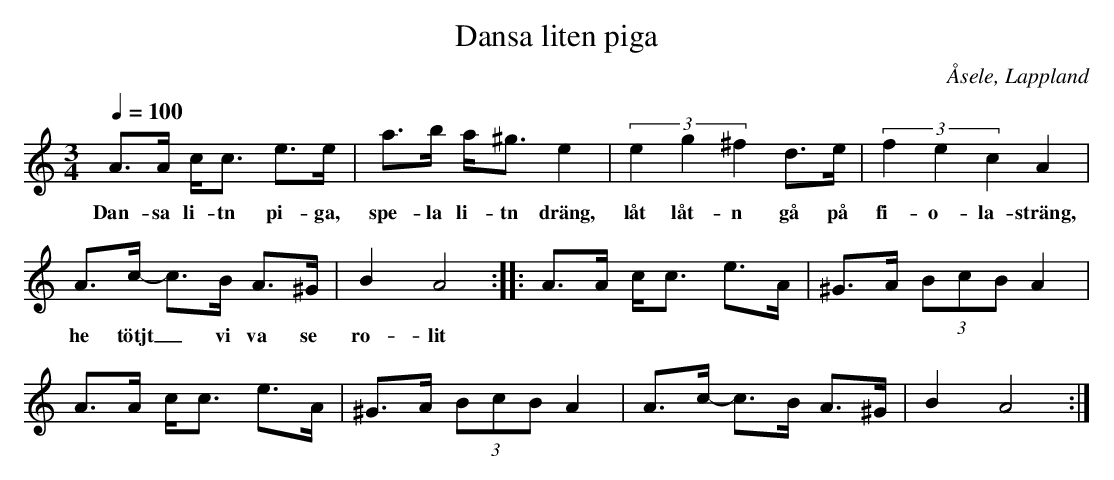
X:1
T:Dansa liten piga
O:Åsele, Lappland
Q:1/4=100
M:3/4
L:1/8
K:Am
A>A c<c e>e | a>b a<^g e2 | (3e2g2^f2 d>e | (3f2e2c2 A2 |
w:Dan-sa li-tn pi-ga, spe-la li-tn dräng, låt låt-n gå på fi-o-la-sträng,
A>c- c>B A>^G | B2 A4 :: A>A c<c e>A | ^G>A (3BcB A2 |
w:he tötjt_ vi va se ro-lit
A>A c<c e>A | ^G>A (3BcB A2 | A>c- c>B A>^G | B2 A4 :|
